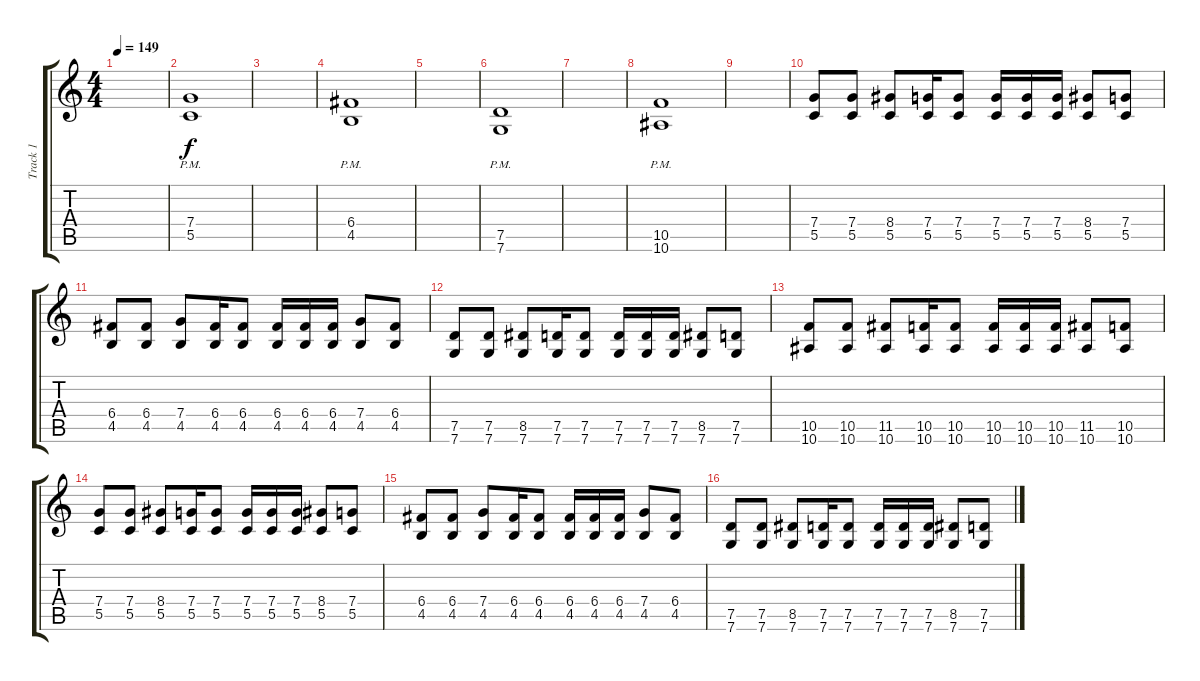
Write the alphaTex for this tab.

\track ("Track 1" "Track 1") {instrument distortionguitar}
\staff {score tabs}
\tuning (D4 A3 F3 C3 G2 C2) {hide}
\ts (4 4)
\tempo 149
\clef g2
\ks c
|
(7.4{pm} 5.5{pm}).1 |
|
(6.4{pm} 4.5{pm}).1 |
|
(7.5{pm} 7.6{pm}).1 |
|
(10.5{pm} 10.6{pm}).1 |
|
(7.4 5.5).8{volume 13} (7.4 5.5).8 (8.4 5.5).8 (7.4 5.5).16 (7.4 5.5).8 (7.4 5.5).16 (7.4 5.5).16 (7.4 5.5).16 (8.4 5.5).8 (7.4 5.5).8 |
(6.4 4.5).8 (6.4 4.5).8 (7.4 4.5).8 (6.4 4.5).16 (6.4 4.5).8 (6.4 4.5).16 (6.4 4.5).16 (6.4 4.5).16 (7.4 4.5).8 (6.4 4.5).8 |
(7.5 7.6).8 (7.5 7.6).8 (8.5 7.6).8 (7.5 7.6).16 (7.5 7.6).8 (7.5 7.6).16 (7.5 7.6).16 (7.5 7.6).16 (8.5 7.6).8 (7.5 7.6).8 |
(10.5 10.6).8 (10.5 10.6).8 (11.5 10.6).8 (10.5 10.6).16 (10.5 10.6).8 (10.5 10.6).16 (10.5 10.6).16 (10.5 10.6).16 (11.5 10.6).8 (10.5 10.6).8 |
(7.4 5.5).8 (7.4 5.5).8 (8.4 5.5).8 (7.4 5.5).16 (7.4 5.5).8 (7.4 5.5).16 (7.4 5.5).16 (7.4 5.5).16 (8.4 5.5).8 (7.4 5.5).8 |
(6.4 4.5).8 (6.4 4.5).8 (7.4 4.5).8 (6.4 4.5).16 (6.4 4.5).8 (6.4 4.5).16 (6.4 4.5).16 (6.4 4.5).16 (7.4 4.5).8 (6.4 4.5).8 |
(7.5 7.6).8 (7.5 7.6).8 (8.5 7.6).8 (7.5 7.6).16 (7.5 7.6).8 (7.5 7.6).16 (7.5 7.6).16 (7.5 7.6).16 (8.5 7.6).8 (7.5 7.6).8
